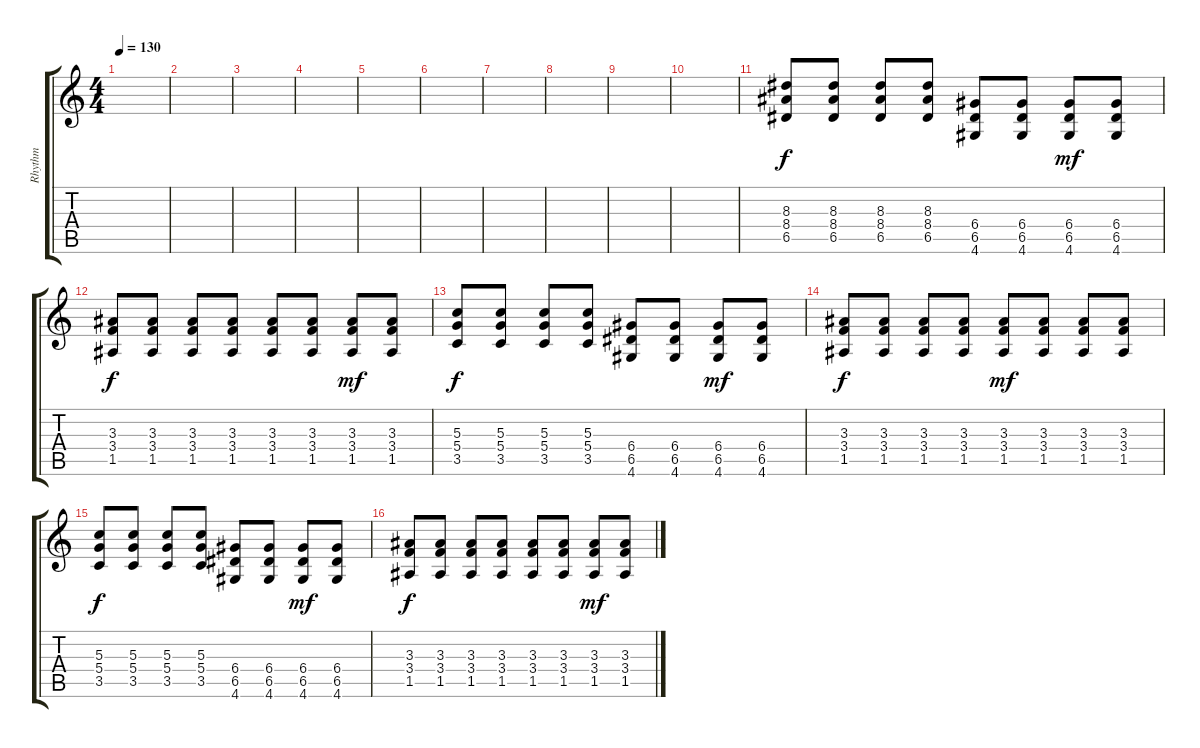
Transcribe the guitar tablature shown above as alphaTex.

\track ("Rhythm" "Rhythm") {instrument distortionguitar}
\staff {score tabs}
\tuning (E4 B3 G3 D3 A2 E2) {hide}
\ts (4 4)
\tempo 130
\clef g2
\ks c
|
|
|
|
|
|
|
|
|
|
(8.3 8.4 6.5).8 (8.3 8.4 6.5).8 (8.3 8.4 6.5).8 (8.3 8.4 6.5).8 (6.4 6.5 4.6).8 (6.4 6.5 4.6).8 (6.4 6.5 4.6).8{dy mf} (6.4 6.5 4.6).8 |
(3.3 3.4 1.5).8{dy f} (3.3 3.4 1.5).8 (3.3 3.4 1.5).8 (3.3 3.4 1.5).8 (3.3 3.4 1.5).8 (3.3 3.4 1.5).8 (3.3 3.4 1.5).8{dy mf} (3.3 3.4 1.5).8 |
(5.3 5.4 3.5).8{dy f} (5.3 5.4 3.5).8 (5.3 5.4 3.5).8 (5.3 5.4 3.5).8 (6.4 6.5 4.6).8 (6.4 6.5 4.6).8 (6.4 6.5 4.6).8{dy mf} (6.4 6.5 4.6).8 |
(3.3 3.4 1.5).8{dy f} (3.3 3.4 1.5).8 (3.3 3.4 1.5).8 (3.3 3.4 1.5).8 (3.3 3.4 1.5).8{dy mf} (3.3 3.4 1.5).8 (3.3 3.4 1.5).8 (3.3 3.4 1.5).8 |
(5.3 5.4 3.5).8{dy f} (5.3 5.4 3.5).8 (5.3 5.4 3.5).8 (5.3 5.4 3.5).8 (6.4 6.5 4.6).8 (6.4 6.5 4.6).8 (6.4 6.5 4.6).8{dy mf} (6.4 6.5 4.6).8 |
(3.3 3.4 1.5).8{dy f} (3.3 3.4 1.5).8 (3.3 3.4 1.5).8 (3.3 3.4 1.5).8 (3.3 3.4 1.5).8 (3.3 3.4 1.5).8 (3.3 3.4 1.5).8{dy mf} (3.3 3.4 1.5).8
